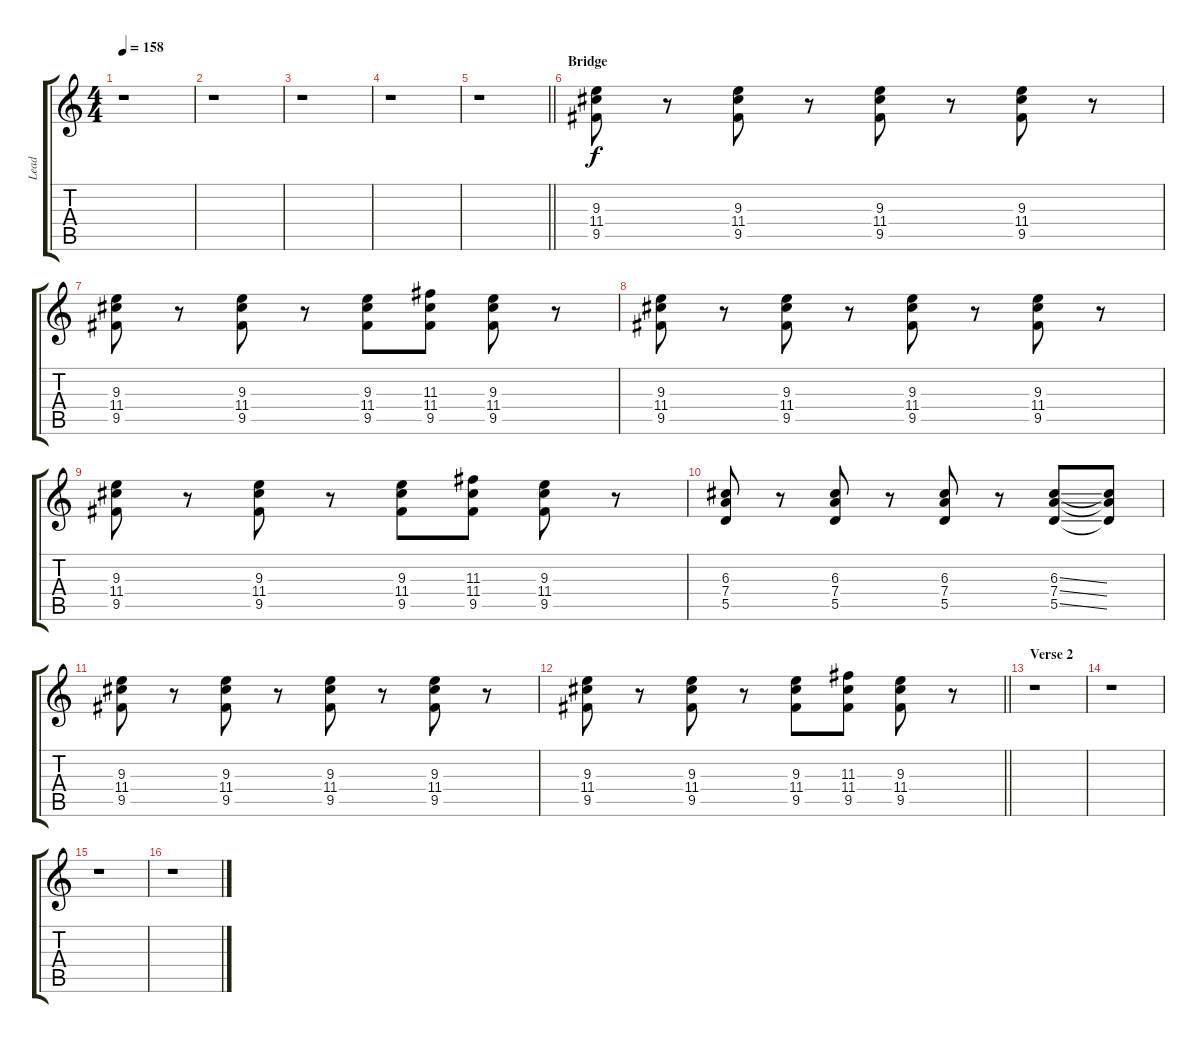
\track ("Lead" "Lead") {instrument distortionguitar}
\staff {score tabs}
\tuning (E4 B3 G3 D3 A2 D2) {hide}
\ts (4 4)
\tempo 158
\clef g2
\ks c
r.1{dy f} |
r.1 |
r.1 |
r.1 |
\barLineRight lightlight
r.1 |
\section ("" "Bridge")
(9.3 11.4 9.5).8 r.8 (9.3 11.4 9.5).8 r.8 (9.3 11.4 9.5).8 r.8 (9.3 11.4 9.5).8 r.8 |
(9.3 11.4 9.5).8 r.8 (9.3 11.4 9.5).8 r.8 (9.3 11.4 9.5).8 (11.3 11.4 9.5).8 (9.3 11.4 9.5).8 r.8 |
(9.3 11.4 9.5).8 r.8 (9.3 11.4 9.5).8 r.8 (9.3 11.4 9.5).8 r.8 (9.3 11.4 9.5).8 r.8 |
(9.3 11.4 9.5).8 r.8 (9.3 11.4 9.5).8 r.8 (9.3 11.4 9.5).8 (11.3 11.4 9.5).8 (9.3 11.4 9.5).8 r.8 |
(6.3 7.4 5.5).8 r.8 (6.3 7.4 5.5).8 r.8 (6.3 7.4 5.5).8 r.8 (6.3{ss} 7.4{ss} 5.5{ss}).8 (6.3{t} 7.4{t} 5.5{t}).8 |
(9.3 11.4 9.5).8 r.8 (9.3 11.4 9.5).8 r.8 (9.3 11.4 9.5).8 r.8 (9.3 11.4 9.5).8 r.8 |
\barLineRight lightlight
(9.3 11.4 9.5).8 r.8 (9.3 11.4 9.5).8 r.8 (9.3 11.4 9.5).8 (11.3 11.4 9.5).8 (9.3 11.4 9.5).8 r.8 |
\section ("" "Verse 2")
r.1 |
r.1 |
r.1 |
r.1
